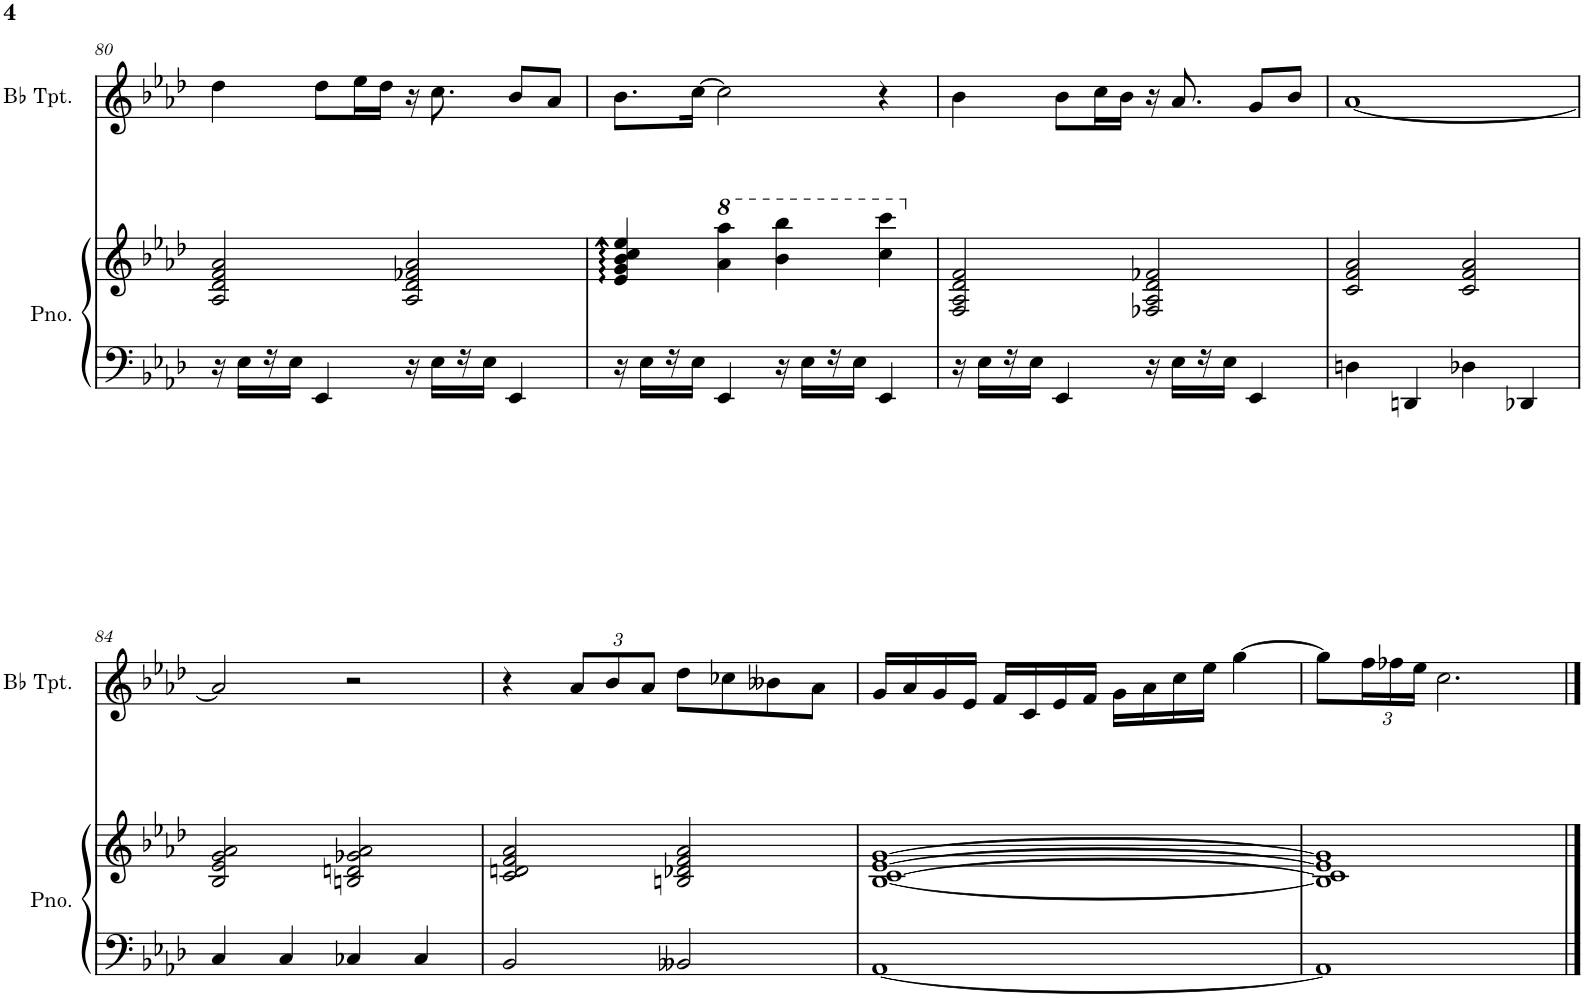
**kern	**kern	**kern
*part2	*part2	*part1
*staff3	*staff2	*staff1
*I"ピアノ	*	*I"Bb トランペット
!!LO:PB:g=z
*clefF4	*clefG2	*clefG2
*	*	*ITrd1c2
*k[b-e-a-d-]	*k[b-e-a-d-]	*k[b-e-a-d-]
*M4/4	*M4/4	*M4/4
=80	=80	=80
16r	2A-/ 2d-/ 2f/ 2a-/	4dd-\
16E-\LL	.	.
16r	.	.
16E-\JJ	.	.
4EE-/	.	8dd-\L
.	.	16ee-\L
.	.	16dd-\JJ
16r	2A-/ 2d-/ 2f-X/ 2a-/	16r
16E-\LL	.	8.cc\
16r	.	.
16E-\JJ	.	.
4EE-/	.	8b-/L
.	.	8a-/J
=81	=81	=81
16r	4e-/ 4g/ 4b-/ 4cc/ 4ee-/	8.b-\L
16E-\LL	.	.
16r	.	.
16E-\JJ	.	[16cc\Jk
*	*8va	*
4EE-/	4aa-\ 4aaa-\	2cc\]
16r	4bb-\ 4bbb-\	.
16E-\LL	.	.
16r	.	.
16E-\JJ	.	.
4EE-/	4ccc\ 4cccc\	4r
=82	=82	=82
*	*X8va	*
16r	2F/ 2A-/ 2d-/ 2f/	4b-\
16E-\LL	.	.
16r	.	.
16E-\JJ	.	.
4EE-/	.	8b-\L
.	.	16cc\L
.	.	16b-\JJ
16r	2F-X/ 2A-/ 2d-/ 2f-X/	16r
16E-\LL	.	8.a-/
16r	.	.
16E-\JJ	.	.
4EE-/	.	8g/L
.	.	8b-/J
=83	=83	=83
4Dn\	2c/ 2f/ 2a-/	[1a-
4DDn/	.	.
4D-X\	2c/ 2f/ 2a-/	.
4DD-X/	.	.
!!LO:LB:g=z
=84	=84	=84
4C/	2B-/ 2e-/ 2g/ 2a-/	2a-/]
4C/	.	.
4C-X/	2Bn/ 2dn/ 2g-X/ 2a-/	2r
4C-/	.	.
=85	=85	=85
2BB-/	2c/ 2dn/ 2f/ 2a-/	4r
*	*	*Xbrackettup
.	.	12a-/L
.	.	12b-/
.	.	12a-/J
2BB--X/	2Bn/ 2d-X/ 2f/ 2a-/	8dd-\L
.	.	8cc-X\
.	.	8b--X\
.	.	8a-\J
=86	=86	=86
[1AA-	[1B- [1c [1e- [1g	16g/LL
.	.	16a-/
.	.	16g/
.	.	16e-/JJ
.	.	16f/LL
.	.	16c/
.	.	16e-/
.	.	16f/JJ
.	.	16g\LL
.	.	16a-\
.	.	16cc\
.	.	16ee-\JJ
.	.	[4gg\
=87	=87	=87
1AA-]	1B-] 1c] 1e-] 1g]	8gg\L]
.	.	24ff\L
.	.	24ff-X\
.	.	24ee-\JJ
.	.	2.cc\
==	==	==
*-	*-	*-
